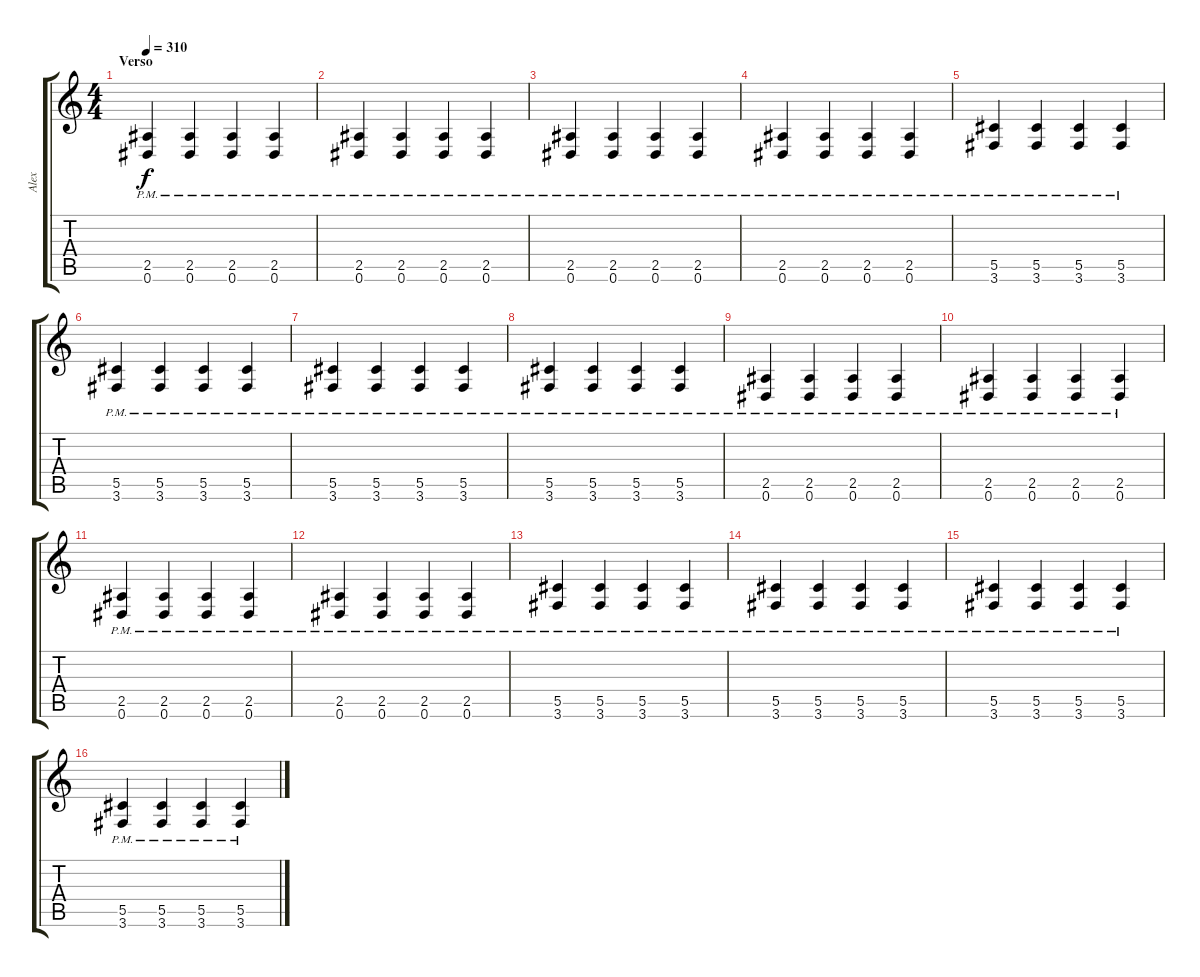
\track ("Alex" "Alex") {instrument overdrivenguitar}
\staff {score tabs}
\tuning (Eb4 Bb3 Gb3 Db3 Ab2 Eb2) {hide}
\ts (4 4)
\section ("" "Verso ")
\tempo 310
\clef g2
\ks c
(2.5{pm} 0.6{pm}).4{dy f} (2.5{pm} 0.6{pm}).4 (2.5{pm} 0.6{pm}).4 (2.5{pm} 0.6{pm}).4 |
(2.5{pm} 0.6{pm}).4 (2.5{pm} 0.6{pm}).4 (2.5{pm} 0.6{pm}).4 (2.5{pm} 0.6{pm}).4 |
(2.5{pm} 0.6{pm}).4 (2.5{pm} 0.6{pm}).4 (2.5{pm} 0.6{pm}).4 (2.5{pm} 0.6{pm}).4 |
(2.5{pm} 0.6{pm}).4 (2.5{pm} 0.6{pm}).4 (2.5{pm} 0.6{pm}).4 (2.5{pm} 0.6{pm}).4 |
(5.5{pm} 3.6{pm}).4 (5.5{pm} 3.6{pm}).4 (5.5{pm} 3.6{pm}).4 (5.5{pm} 3.6{pm}).4 |
(5.5{pm} 3.6{pm}).4 (5.5{pm} 3.6{pm}).4 (5.5{pm} 3.6{pm}).4 (5.5{pm} 3.6{pm}).4 |
(5.5{pm} 3.6{pm}).4 (5.5{pm} 3.6{pm}).4 (5.5{pm} 3.6{pm}).4 (5.5{pm} 3.6{pm}).4 |
(5.5{pm} 3.6{pm}).4 (5.5{pm} 3.6{pm}).4 (5.5{pm} 3.6{pm}).4 (5.5{pm} 3.6{pm}).4 |
(2.5{pm} 0.6{pm}).4 (2.5{pm} 0.6{pm}).4 (2.5{pm} 0.6{pm}).4 (2.5{pm} 0.6{pm}).4 |
(2.5{pm} 0.6{pm}).4 (2.5{pm} 0.6{pm}).4 (2.5{pm} 0.6{pm}).4 (2.5{pm} 0.6{pm}).4 |
(2.5{pm} 0.6{pm}).4 (2.5{pm} 0.6{pm}).4 (2.5{pm} 0.6{pm}).4 (2.5{pm} 0.6{pm}).4 |
(2.5{pm} 0.6{pm}).4 (2.5{pm} 0.6{pm}).4 (2.5{pm} 0.6{pm}).4 (2.5{pm} 0.6{pm}).4 |
(5.5{pm} 3.6{pm}).4 (5.5{pm} 3.6{pm}).4 (5.5{pm} 3.6{pm}).4 (5.5{pm} 3.6{pm}).4 |
(5.5{pm} 3.6{pm}).4 (5.5{pm} 3.6{pm}).4 (5.5{pm} 3.6{pm}).4 (5.5{pm} 3.6{pm}).4 |
(5.5{pm} 3.6{pm}).4 (5.5{pm} 3.6{pm}).4 (5.5{pm} 3.6{pm}).4 (5.5{pm} 3.6{pm}).4 |
(5.5{pm} 3.6{pm}).4 (5.5{pm} 3.6{pm}).4 (5.5{pm} 3.6{pm}).4 (5.5{pm} 3.6{pm}).4
